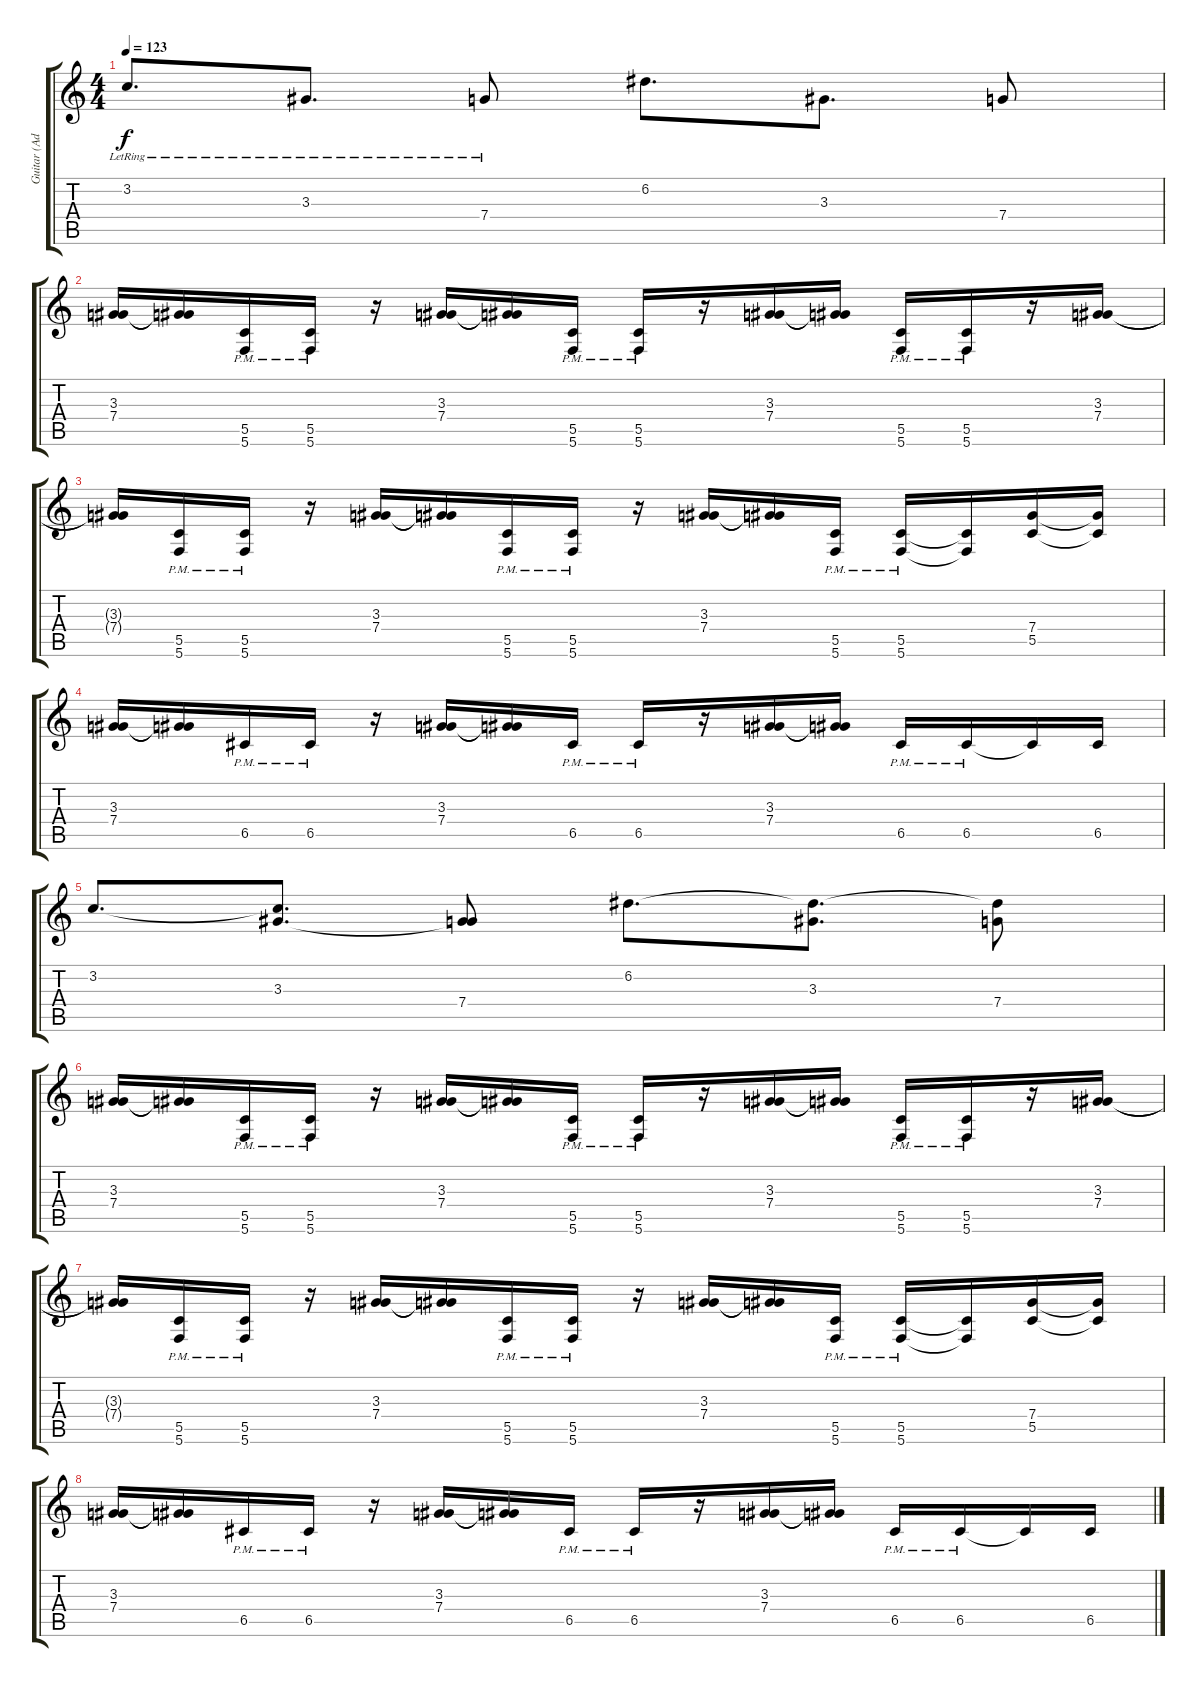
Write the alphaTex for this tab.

\track ("Guitar (Adam)" "Guitar (Ad") {instrument distortionguitar}
\staff {score tabs}
\tuning (D4 A3 F3 C3 G2 C2) {hide}
\ts (4 4)
\tempo 123
\clef g2
\ks c
3.2{lr}.8{d dy f} 3.3{lr}.8{d} 7.4{lr}.8 6.2.8{d} 3.3.8{d} 7.4.8 |
(3.3 7.4).16 (3.3{t} 7.4{t}).16 (5.5{pm} 5.6{pm}).16 (5.5{pm} 5.6{pm}).16 r.16 (3.3 7.4).16 (3.3{t} 7.4{t}).16 (5.5{pm} 5.6{pm}).16 (5.5{pm} 5.6{pm}).16 r.16 (3.3 7.4).16 (3.3{t} 7.4{t}).16 (5.5{pm} 5.6{pm}).16 (5.5{pm} 5.6{pm}).16 r.16 (3.3 7.4).16 |
(3.3{t} 7.4{t}).16 (5.5{pm} 5.6{pm}).16 (5.5{pm} 5.6{pm}).16 r.16 (3.3 7.4).16 (3.3{t} 7.4{t}).16 (5.5{pm} 5.6{pm}).16 (5.5{pm} 5.6{pm}).16 r.16 (3.3 7.4).16 (3.3{t} 7.4{t}).16 (5.5{pm} 5.6{pm}).16 (5.5{pm} 5.6{pm}).16 (5.5{t} 5.6{t}).16 (7.4 5.5).16 (7.4{t} 5.5{t}).16 |
(3.3 7.4).16 (3.3{t} 7.4{t}).16 6.5{pm}.16 6.5{pm}.16 r.16 (3.3 7.4).16 (3.3{t} 7.4{t}).16 6.5{pm}.16 6.5{pm}.16 r.16 (3.3 7.4).16 (3.3{t} 7.4{t}).16 6.5{pm}.16 6.5{pm}.16 6.5{t}.16 6.5.16 |
3.2.8{d} (3.2{t} 3.3).8{d} (3.3{t} 7.4).8 6.2.8{d} (6.2{t} 3.3).8{d} (6.2{t} 7.4).8 |
(3.3 7.4).16 (3.3{t} 7.4{t}).16 (5.5{pm} 5.6{pm}).16 (5.5{pm} 5.6{pm}).16 r.16 (3.3 7.4).16 (3.3{t} 7.4{t}).16 (5.5{pm} 5.6{pm}).16 (5.5{pm} 5.6{pm}).16 r.16 (3.3 7.4).16 (3.3{t} 7.4{t}).16 (5.5{pm} 5.6{pm}).16 (5.5{pm} 5.6{pm}).16 r.16 (3.3 7.4).16 |
(3.3{t} 7.4{t}).16 (5.5{pm} 5.6{pm}).16 (5.5{pm} 5.6{pm}).16 r.16 (3.3 7.4).16 (3.3{t} 7.4{t}).16 (5.5{pm} 5.6{pm}).16 (5.5{pm} 5.6{pm}).16 r.16 (3.3 7.4).16 (3.3{t} 7.4{t}).16 (5.5{pm} 5.6{pm}).16 (5.5{pm} 5.6{pm}).16 (5.5{t} 5.6{t}).16 (7.4 5.5).16 (7.4{t} 5.5{t}).16 |
(3.3 7.4).16 (3.3{t} 7.4{t}).16 6.5{pm}.16 6.5{pm}.16 r.16 (3.3 7.4).16 (3.3{t} 7.4{t}).16 6.5{pm}.16 6.5{pm}.16 r.16 (3.3 7.4).16 (3.3{t} 7.4{t}).16 6.5{pm}.16 6.5{pm}.16 6.5{t}.16 6.5.16
